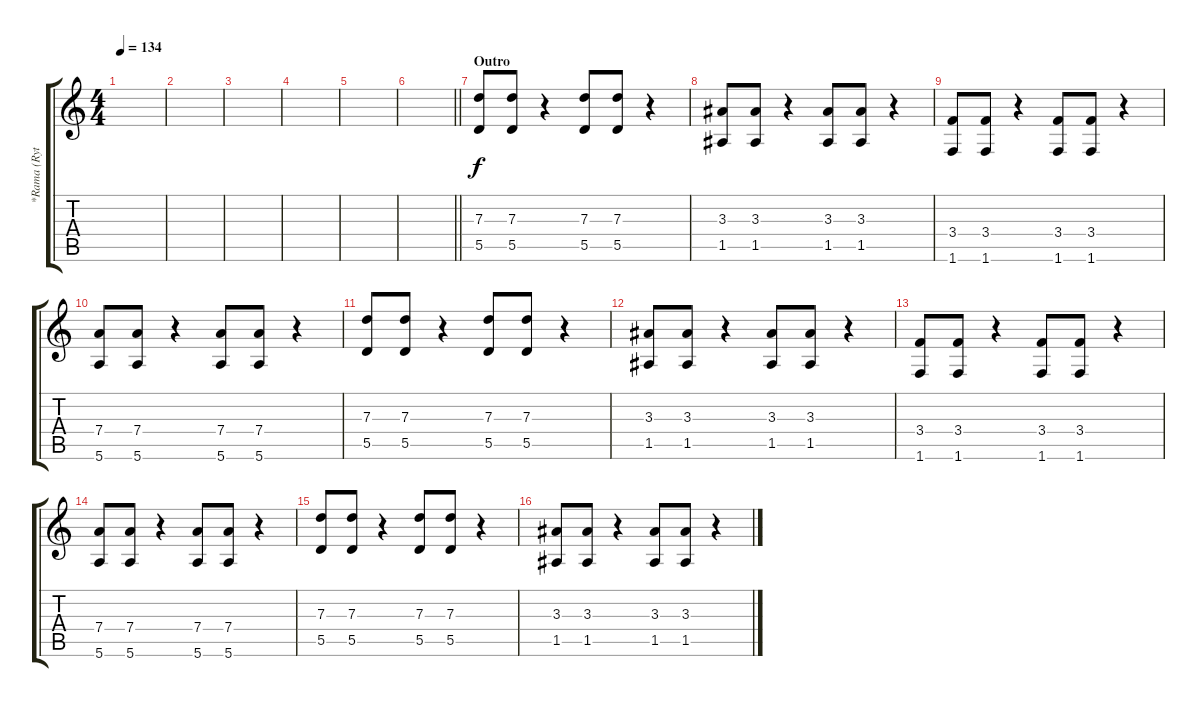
\track ("*Rama (Rythm Guitar)" "*Rama (Ryt") {instrument distortionguitar}
\staff {score tabs}
\tuning (E4 B3 G3 D3 A2 E2) {hide}
\ts (4 4)
\tempo 134
\clef g2
\ks c
|
|
|
|
|
\barLineRight lightlight
|
\section ("" "Outro")
(7.3 5.5).8{volume 14 balance 16} (7.3 5.5).8 r.4 (7.3 5.5).8 (7.3 5.5).8 r.4 |
(3.3 1.5).8 (3.3 1.5).8 r.4 (3.3 1.5).8 (3.3 1.5).8 r.4 |
(3.4 1.6).8 (3.4 1.6).8 r.4 (3.4 1.6).8 (3.4 1.6).8 r.4 |
(7.4 5.6).8 (7.4 5.6).8 r.4 (7.4 5.6).8 (7.4 5.6).8 r.4 |
(7.3 5.5).8 (7.3 5.5).8 r.4 (7.3 5.5).8 (7.3 5.5).8 r.4 |
(3.3 1.5).8 (3.3 1.5).8 r.4 (3.3 1.5).8 (3.3 1.5).8 r.4 |
(3.4 1.6).8 (3.4 1.6).8 r.4 (3.4 1.6).8 (3.4 1.6).8 r.4 |
(7.4 5.6).8 (7.4 5.6).8 r.4 (7.4 5.6).8 (7.4 5.6).8 r.4 |
(7.3 5.5).8 (7.3 5.5).8 r.4 (7.3 5.5).8 (7.3 5.5).8 r.4 |
(3.3 1.5).8 (3.3 1.5).8 r.4 (3.3 1.5).8 (3.3 1.5).8 r.4
